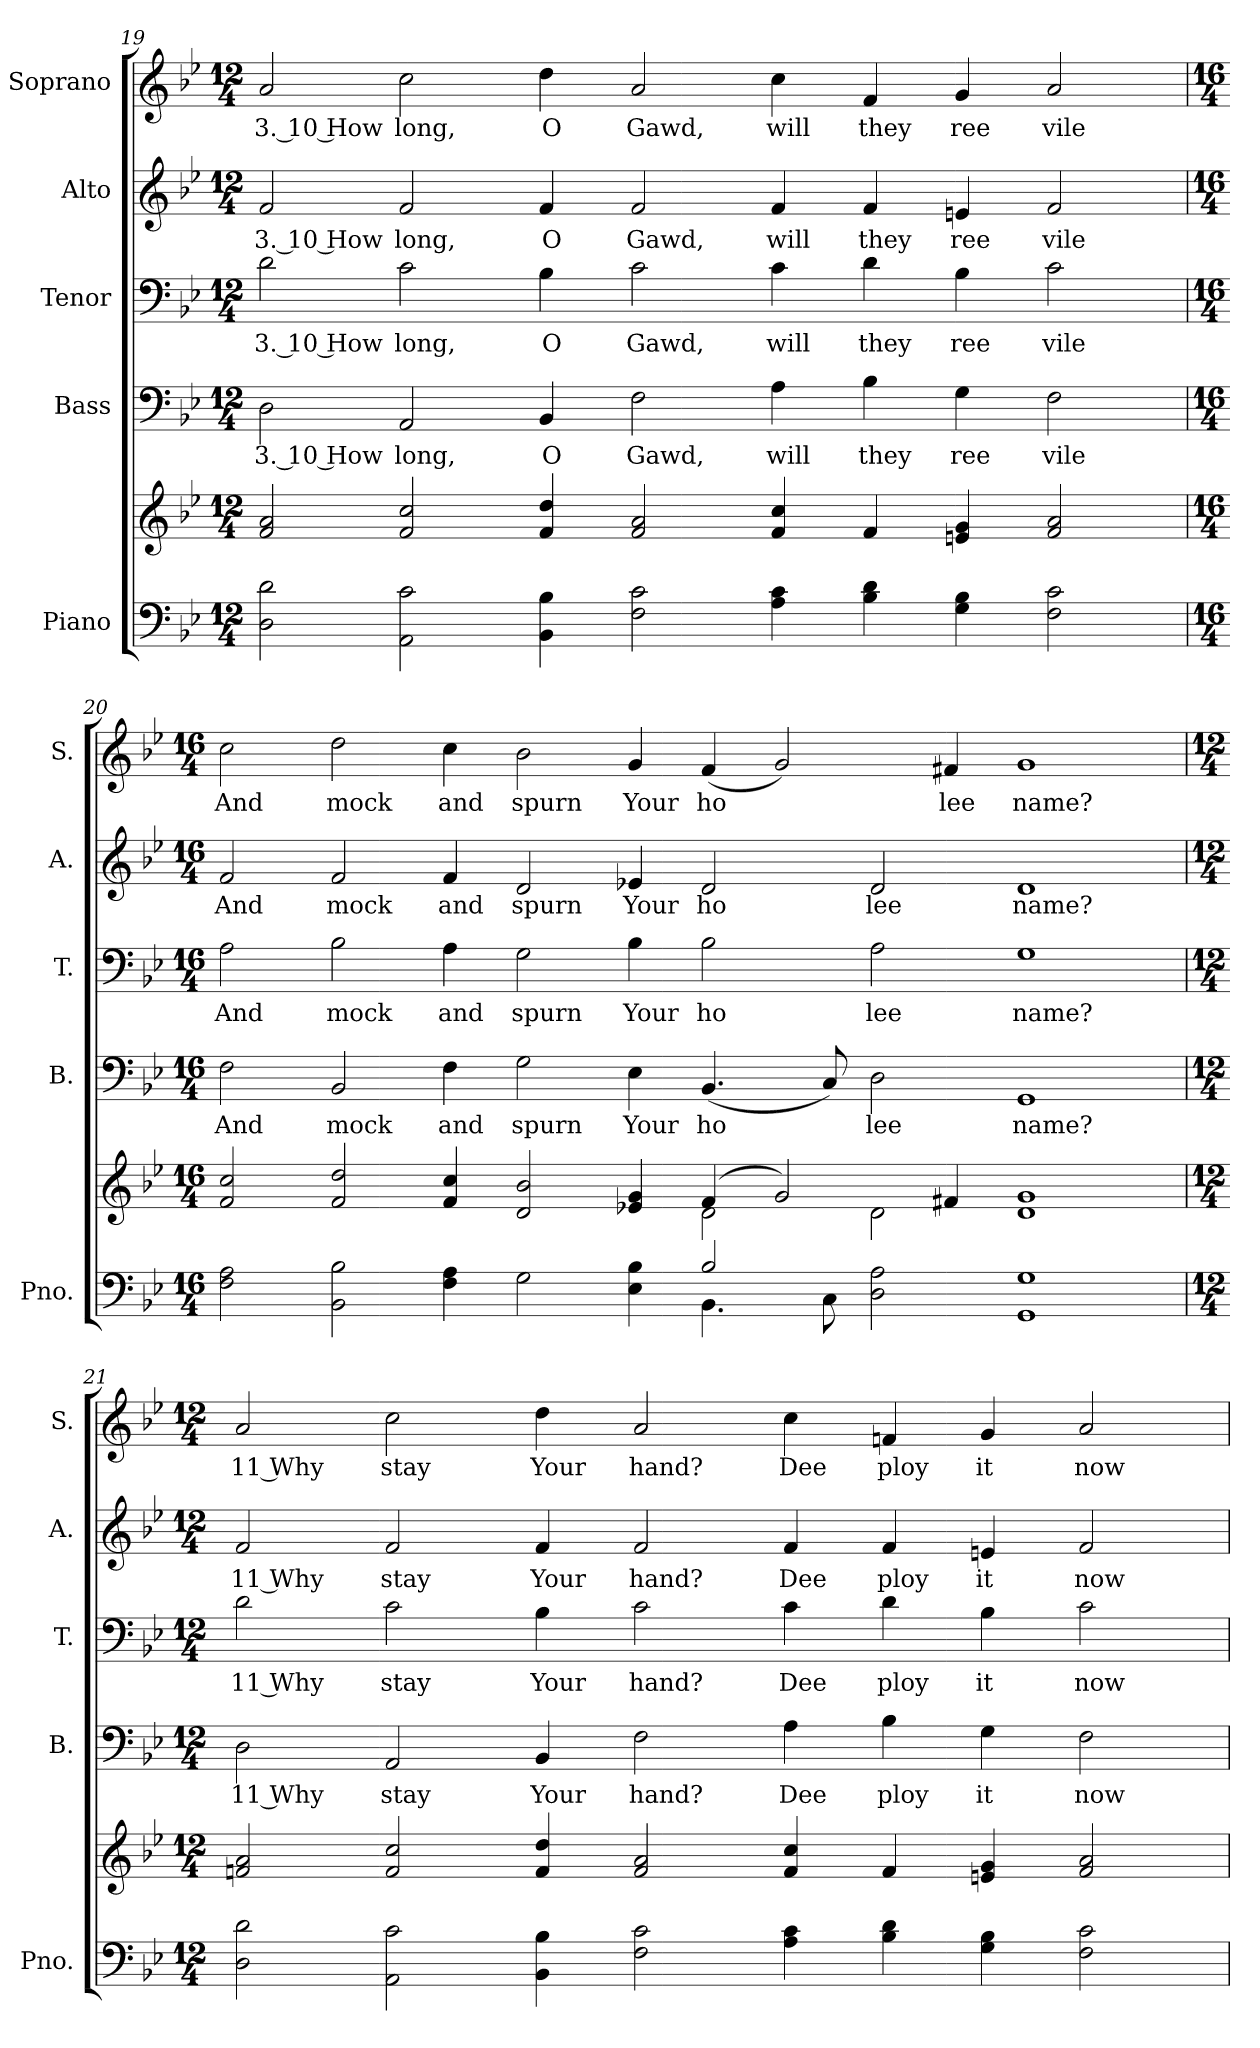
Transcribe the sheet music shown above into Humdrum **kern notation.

**kern	**kern	**kern	**text	**kern	**text	**kern	**text	**kern	**text
*part5	*part5	*part4	*part4	*part3	*part3	*part2	*part2	*part1	*part1
*staff6	*staff5	*staff4	*staff4	*staff3	*staff3	*staff2	*staff2	*staff1	*staff1
*I"Piano	*	*I"Bass	*	*I"Tenor	*	*I"Alto	*	*I"Soprano	*
*I'Pno.	*	*I'B.	*	*I'T.	*	*I'A.	*	*I'S.	*
!!LO:PB:g=z
*clefF4	*clefG2	*clefF4	*	*clefF4	*	*clefG2	*	*clefG2	*
*k[b-e-]	*k[b-e-]	*k[b-e-]	*	*k[b-e-]	*	*k[b-e-]	*	*k[b-e-]	*
*B-:	*B-:	*B-:	*	*B-:	*	*B-:	*	*B-:	*
*M12/4	*M12/4	*M12/4	*	*M12/4	*	*M12/4	*	*M12/4	*
=19	=19	=19	=19	=19	=19	=19	=19	=19	=19
!	!	!	!LO:LY:b:color=#000000	!	!	!	!	!	!
!	!	!	!	!	!LO:LY:b:color=#000000	!	!	!	!
!	!	!	!	!	!	!	!LO:LY:b:color=#000000	!	!
!	!	!	!	!	!	!	!	!	!LO:LY:b:color=#000000
2Di\ 2di	2fi/ 2ai	2Di\	3. 10 How	2di\	3. 10 How	2fi/	3. 10 How	2ai/	3. 10 How
!	!	!	!LO:LY:b:color=#000000	!	!	!	!	!	!
!	!	!	!	!	!LO:LY:b:color=#000000	!	!	!	!
!	!	!	!	!	!	!	!LO:LY:b:color=#000000	!	!
!	!	!	!	!	!	!	!	!	!LO:LY:b:color=#000000
2AAi\ 2ci	2fi/ 2cci	2AAi/	long,	2ci\	long,	2fi/	long,	2cci\	long,
!	!	!	!LO:LY:b:color=#000000	!	!	!	!	!	!
!	!	!	!	!	!LO:LY:b:color=#000000	!	!	!	!
!	!	!	!	!	!	!	!LO:LY:b:color=#000000	!	!
!	!	!	!	!	!	!	!	!	!LO:LY:b:color=#000000
4BB-i\ 4B-i	4fi/ 4ddi	4BB-i/	O	4B-i\	O	4fi/	O	4ddi\	O
!	!	!	!LO:LY:b:color=#000000	!	!	!	!	!	!
!	!	!	!	!	!LO:LY:b:color=#000000	!	!	!	!
!	!	!	!	!	!	!	!LO:LY:b:color=#000000	!	!
!	!	!	!	!	!	!	!	!	!LO:LY:b:color=#000000
2Fi\ 2ci	2fi/ 2ai	2Fi\	Gawd,	2ci\	Gawd,	2fi/	Gawd,	2ai/	Gawd,
!	!	!	!LO:LY:b:color=#000000	!	!	!	!	!	!
!	!	!	!	!	!LO:LY:b:color=#000000	!	!	!	!
!	!	!	!	!	!	!	!LO:LY:b:color=#000000	!	!
!	!	!	!	!	!	!	!	!	!LO:LY:b:color=#000000
4Ai\ 4ci	4fi/ 4cci	4Ai\	will	4ci\	will	4fi/	will	4cci\	will
!	!	!	!LO:LY:b:color=#000000	!	!	!	!	!	!
!	!	!	!	!	!LO:LY:b:color=#000000	!	!	!	!
!	!	!	!	!	!	!	!LO:LY:b:color=#000000	!	!
!	!	!	!	!	!	!	!	!	!LO:LY:b:color=#000000
4B-i\ 4di	4fi/	4B-i\	they	4di\	they	4fi/	they	4fi/	they
!	!	!	!LO:LY:b:color=#000000	!	!	!	!	!	!
!	!	!	!	!	!LO:LY:b:color=#000000	!	!	!	!
!	!	!	!	!	!	!	!LO:LY:b:color=#000000	!	!
!	!	!	!	!	!	!	!	!	!LO:LY:b:color=#000000
4Gi\ 4B-i	4eni/ 4gi	4Gi\	ree	4B-i\	ree	4eni/	ree	4gi/	ree
!	!	!	!LO:LY:b:color=#000000	!	!	!	!	!	!
!	!	!	!	!	!LO:LY:b:color=#000000	!	!	!	!
!	!	!	!	!	!	!	!LO:LY:b:color=#000000	!	!
!	!	!	!	!	!	!	!	!	!LO:LY:b:color=#000000
2Fi\ 2ci	2fi/ 2ai	2Fi\	vile	2ci\	vile	2fi/	vile	2ai/	vile
!!LO:PB:g=z
=20	=20	=20	=20	=20	=20	=20	=20	=20	=20
*M16/4	*M16/4	*M16/4	*	*M16/4	*	*M16/4	*	*M16/4	*
*^	*^	*	*	*	*	*	*	*	*
!	!	!	!	!	!LO:LY:b:color=#000000	!	!	!	!	!	!
!	!	!	!	!	!	!	!LO:LY:b:color=#000000	!	!	!	!
!	!	!	!	!	!	!	!	!	!LO:LY:b:color=#000000	!	!
!	!	!	!	!	!	!	!	!	!	!	!LO:LY:b:color=#000000
2Fi\ 2Ai	1ryy	2fi/ 2cci	1ryy	2Fi\	And	2Ai\	And	2fi/	And	2cci\	And
!	!	!	!	!	!LO:LY:b:color=#000000	!	!	!	!	!	!
!	!	!	!	!	!	!	!LO:LY:b:color=#000000	!	!	!	!
!	!	!	!	!	!	!	!	!	!LO:LY:b:color=#000000	!	!
!	!	!	!	!	!	!	!	!	!	!	!LO:LY:b:color=#000000
2BB-i\ 2B-i	.	2fi/ 2ddi	.	2BB-i/	mock	2B-i\	mock	2fi/	mock	2ddi\	mock
!	!	!	!	!	!LO:LY:b:color=#000000	!	!	!	!	!	!
!	!	!	!	!	!	!	!LO:LY:b:color=#000000	!	!	!	!
!	!	!	!	!	!	!	!	!	!LO:LY:b:color=#000000	!	!
!	!	!	!	!	!	!	!	!	!	!	!LO:LY:b:color=#000000
4Fi\ 4Ai	1ryy	4fi/ 4cci	1ryy	4Fi\	and	4Ai\	and	4fi/	and	4cci\	and
!	!	!	!	!	!LO:LY:b:color=#000000	!	!	!	!	!	!
!	!	!	!	!	!	!	!LO:LY:b:color=#000000	!	!	!	!
!	!	!	!	!	!	!	!	!	!LO:LY:b:color=#000000	!	!
!	!	!	!	!	!	!	!	!	!	!	!LO:LY:b:color=#000000
2Gi\	.	2di/ 2b-i	.	2Gi\	spurn	2Gi\	spurn	2di/	spurn	2b-i\	spurn
!	!	!	!	!	!LO:LY:b:color=#000000	!	!	!	!	!	!
!	!	!	!	!	!	!	!LO:LY:b:color=#000000	!	!	!	!
!	!	!	!	!	!	!	!	!	!LO:LY:b:color=#000000	!	!
!	!	!	!	!	!	!	!	!	!	!	!LO:LY:b:color=#000000
4E-i\ 4B-i	.	4e-Xi/ 4gi	.	4E-i\	Your	4B-i\	Your	4e-Xi/	Your	4gi/	Your
!	!	!	!	!	!LO:LY:b:color=#000000	!	!	!	!	!	!
!	!	!	!	!	!	!	!LO:LY:b:color=#000000	!	!	!	!
!	!	!	!	!	!	!	!	!	!LO:LY:b:color=#000000	!	!
!	!	!	!	!	!	!	!	!	!	!	!LO:LY:b:color=#000000
2B-i/	4.BB-i\	(4fi/	2di\	(4.BB-i/	ho	2B-i\	ho	2di/	ho	(4fi/	ho
.	.	2gi/)	.	.	.	.	.	.	.	2gi/)	.
.	8Ci\	.	.	8Ci/)	.	.	.	.	.	.	.
!	!	!	!	!	!LO:LY:b:color=#000000	!	!	!	!	!	!
!	!	!	!	!	!	!	!LO:LY:b:color=#000000	!	!	!	!
!	!	!	!	!	!	!	!	!	!LO:LY:b:color=#000000	!	!
2Di\ 2Ai	2ryy	.	2di\	2Di\	lee	2Ai\	lee	2di/	lee	.	.
!	!	!	!	!	!	!	!	!	!	!	!LO:LY:b:color=#000000
.	.	4f#Xi/	.	.	.	.	.	.	.	4f#Xi/	lee
!	!	!	!	!	!LO:LY:b:color=#000000	!	!	!	!	!	!
!	!	!	!	!	!	!	!LO:LY:b:color=#000000	!	!	!	!
!	!	!	!	!	!	!	!	!	!LO:LY:b:color=#000000	!	!
!	!	!	!	!	!	!	!	!	!	!	!LO:LY:b:color=#000000
1GGi 1Gi	1ryy	1di 1gi	1ryy	1GGi	name?	1Gi	name?	1di	name?	1gi	name?
*v	*v	*	*	*	*	*	*	*	*	*	*
*	*v	*v	*	*	*	*	*	*	*	*
!!LO:PB:g=z
=21	=21	=21	=21	=21	=21	=21	=21	=21	=21
*M12/4	*M12/4	*M12/4	*	*M12/4	*	*M12/4	*	*M12/4	*
*^	*^	*	*	*	*	*	*	*	*
!	!	!	!	!	!LO:LY:b:color=#000000	!	!	!	!	!	!
*v	*v	*	*	*	*	*	*	*	*	*	*
*	*v	*v	*	*	*	*	*	*	*	*
*^	*^	*	*	*	*	*	*	*	*
!	!	!	!	!	!	!	!LO:LY:b:color=#000000	!	!	!	!
*v	*v	*	*	*	*	*	*	*	*	*	*
*	*v	*v	*	*	*	*	*	*	*	*
*^	*^	*	*	*	*	*	*	*	*
!	!	!	!	!	!	!	!	!	!LO:LY:b:color=#000000	!	!
*v	*v	*	*	*	*	*	*	*	*	*	*
*	*v	*v	*	*	*	*	*	*	*	*
*^	*^	*	*	*	*	*	*	*	*
!	!	!	!	!	!	!	!	!	!	!	!LO:LY:b:color=#000000
*v	*v	*	*	*	*	*	*	*	*	*	*
*	*v	*v	*	*	*	*	*	*	*	*
2Di\ 2di	2fni/ 2ai	2Di\	11 Why	2di\	11 Why	2fi/	11 Why	2ai/	11 Why
!	!	!	!LO:LY:b:color=#000000	!	!	!	!	!	!
!	!	!	!	!	!LO:LY:b:color=#000000	!	!	!	!
!	!	!	!	!	!	!	!LO:LY:b:color=#000000	!	!
!	!	!	!	!	!	!	!	!	!LO:LY:b:color=#000000
2AAi\ 2ci	2fi/ 2cci	2AAi/	stay	2ci\	stay	2fi/	stay	2cci\	stay
!	!	!	!LO:LY:b:color=#000000	!	!	!	!	!	!
!	!	!	!	!	!LO:LY:b:color=#000000	!	!	!	!
!	!	!	!	!	!	!	!LO:LY:b:color=#000000	!	!
!	!	!	!	!	!	!	!	!	!LO:LY:b:color=#000000
4BB-i\ 4B-i	4fi/ 4ddi	4BB-i/	Your	4B-i\	Your	4fi/	Your	4ddi\	Your
!	!	!	!LO:LY:b:color=#000000	!	!	!	!	!	!
!	!	!	!	!	!LO:LY:b:color=#000000	!	!	!	!
!	!	!	!	!	!	!	!LO:LY:b:color=#000000	!	!
!	!	!	!	!	!	!	!	!	!LO:LY:b:color=#000000
2Fi\ 2ci	2fi/ 2ai	2Fi\	hand?	2ci\	hand?	2fi/	hand?	2ai/	hand?
!	!	!	!LO:LY:b:color=#000000	!	!	!	!	!	!
!	!	!	!	!	!LO:LY:b:color=#000000	!	!	!	!
!	!	!	!	!	!	!	!LO:LY:b:color=#000000	!	!
!	!	!	!	!	!	!	!	!	!LO:LY:b:color=#000000
4Ai\ 4ci	4fi/ 4cci	4Ai\	Dee	4ci\	Dee	4fi/	Dee	4cci\	Dee
!	!	!	!LO:LY:b:color=#000000	!	!	!	!	!	!
!	!	!	!	!	!LO:LY:b:color=#000000	!	!	!	!
!	!	!	!	!	!	!	!LO:LY:b:color=#000000	!	!
!	!	!	!	!	!	!	!	!	!LO:LY:b:color=#000000
4B-i\ 4di	4fi/	4B-i\	ploy	4di\	ploy	4fi/	ploy	4fni/	ploy
!	!	!	!LO:LY:b:color=#000000	!	!	!	!	!	!
!	!	!	!	!	!LO:LY:b:color=#000000	!	!	!	!
!	!	!	!	!	!	!	!LO:LY:b:color=#000000	!	!
!	!	!	!	!	!	!	!	!	!LO:LY:b:color=#000000
4Gi\ 4B-i	4eni/ 4gi	4Gi\	it	4B-i\	it	4eni/	it	4gi/	it
!	!	!	!LO:LY:b:color=#000000	!	!	!	!	!	!
!	!	!	!	!	!LO:LY:b:color=#000000	!	!	!	!
!	!	!	!	!	!	!	!LO:LY:b:color=#000000	!	!
!	!	!	!	!	!	!	!	!	!LO:LY:b:color=#000000
2Fi\ 2ci	2fi/ 2ai	2Fi\	now	2ci\	now	2fi/	now	2ai/	now
=	=	=	=	=	=	=	=	=	=
*-	*-	*-	*-	*-	*-	*-	*-	*-	*-
